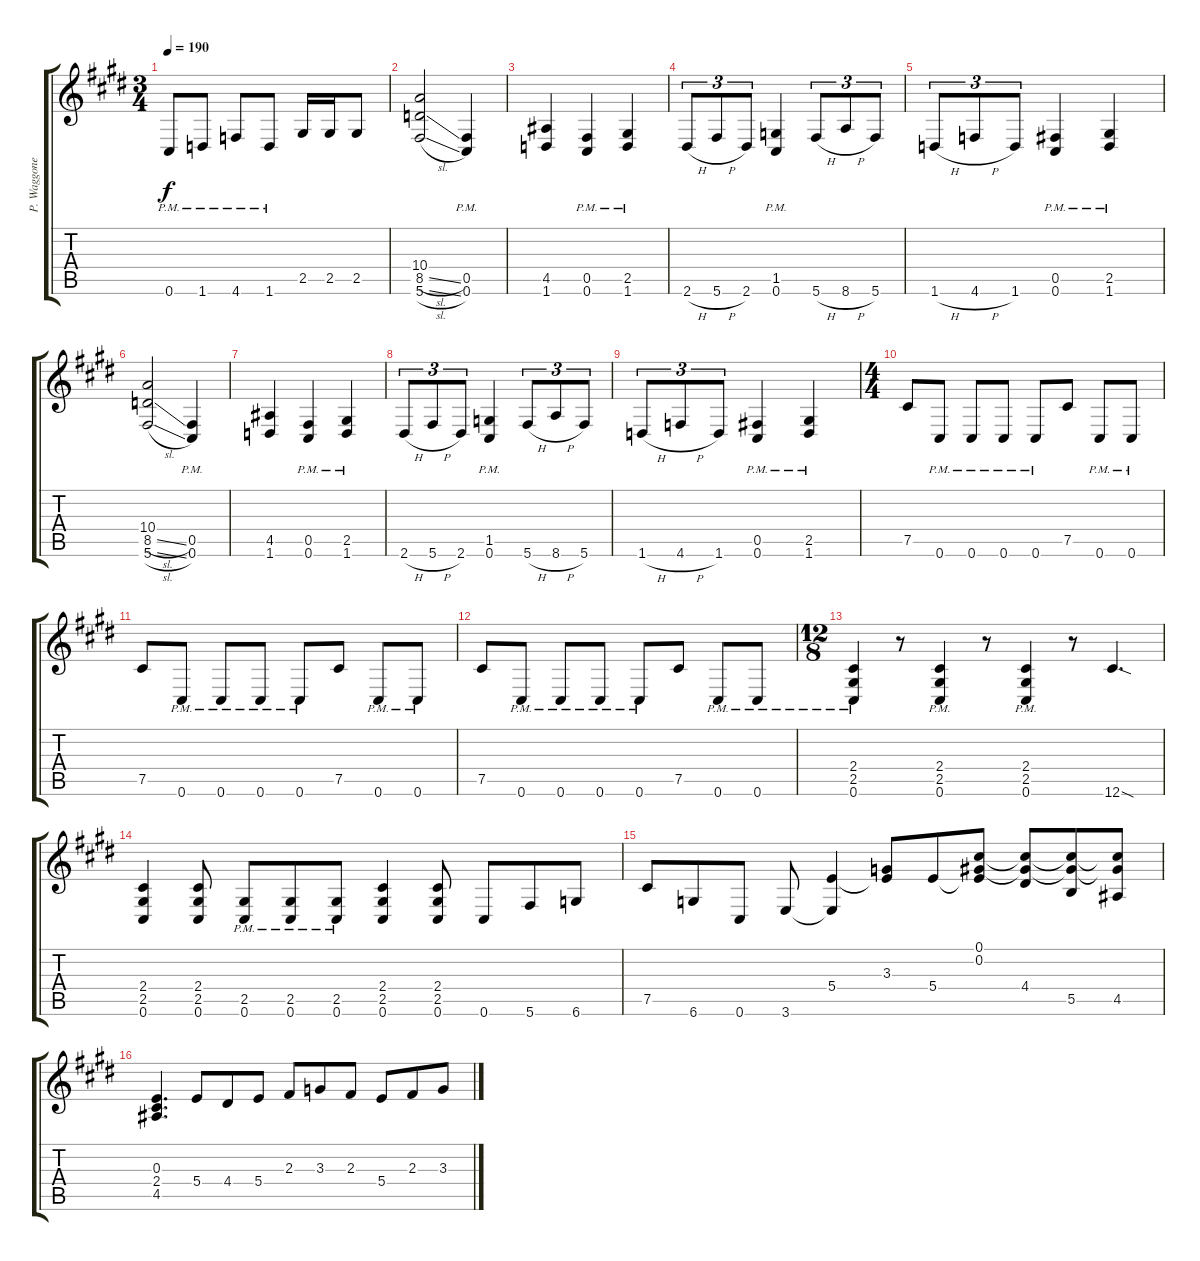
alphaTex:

\track ("P. Waggoner Gtr." "P. Waggone") {instrument distortionguitar}
\staff {score tabs}
\tuning (Db4 Ab3 E3 B2 Gb2 Db2) {hide}
\ts (3 4)
\tempo 190
\clef g2
\ks c#minor
0.6{pm}.8{dy f} 1.6{pm}.8 4.6{pm}.8 1.6{pm}.8 2.5.16 2.5.16 2.5.8 |
(10.4 8.5{sl} 5.6{sl}).2 (0.5{pm} 0.6{pm}).4 |
(4.5 1.6).4 (0.5{pm} 0.6{pm}).4 (2.5{pm} 1.6{pm}).4 |
2.6{h}.8{tu (3 2)} 5.6{h}.8{tu (3 2)} 2.6.8{tu (3 2)} (1.5{pm} 0.6).4 5.6{h}.8{tu (3 2)} 8.6{h}.8{tu (3 2)} 5.6.8{tu (3 2)} |
1.6{h}.8{tu (3 2)} 4.6{h}.8{tu (3 2)} 1.6.8{tu (3 2)} (0.5{pm} 0.6{pm}).4 (2.5{pm} 1.6{pm}).4 |
(10.4 8.5{sl} 5.6{sl}).2 (0.5{pm} 0.6{pm}).4 |
(4.5 1.6).4 (0.5{pm} 0.6{pm}).4 (2.5{pm} 1.6{pm}).4 |
2.6{h}.8{tu (3 2)} 5.6{h}.8{tu (3 2)} 2.6.8{tu (3 2)} (1.5{pm} 0.6).4 5.6{h}.8{tu (3 2)} 8.6{h}.8{tu (3 2)} 5.6.8{tu (3 2)} |
1.6{h}.8{tu (3 2)} 4.6{h}.8{tu (3 2)} 1.6.8{tu (3 2)} (0.5{pm} 0.6{pm}).4 (2.5{pm} 1.6{pm}).4 |
\ts (4 4)
7.5.8 0.6{pm}.8 0.6{pm}.8 0.6{pm}.8 0.6{pm}.8 7.5.8 0.6{pm}.8 0.6{pm}.8 |
7.5.8 0.6{pm}.8 0.6{pm}.8 0.6{pm}.8 0.6{pm}.8 7.5.8 0.6{pm}.8 0.6{pm}.8 |
7.5.8 0.6{pm}.8 0.6{pm}.8 0.6{pm}.8 0.6{pm}.8 7.5.8 0.6{pm}.8 0.6{pm}.8 |
\ts (12 8)
(2.4{pm} 2.5{pm} 0.6{pm}).4 r.8 (2.4{pm} 2.5{pm} 0.6{pm}).4 r.8 (2.4{pm} 2.5{pm} 0.6{pm}).4 r.8 12.6{sod}.4{d} |
(2.4 2.5 0.6).4 (2.4 2.5 0.6).8 (2.5{pm} 0.6{pm}).8 (2.5{pm} 0.6{pm}).8 (2.5{pm} 0.6{pm}).8 (2.4 2.5 0.6).4 (2.4 2.5 0.6).8 0.6.8 5.6.8 6.6.8 |
7.5.8 6.6.8 0.6.8 3.6.8 (5.4 3.6{t}).4 (3.3 5.4{t}).8 5.4.8 (0.1 0.2 5.4{t}).8 (0.1{t} 0.2{t} 4.4).8 (0.1{t} 0.2{t} 5.5).8 (0.1{t} 0.2{t} 4.5).8 |
(0.3 2.4 4.5).4{d} 5.4.8 4.4.8 5.4.8 2.3.8 3.3.8 2.3.8 5.4.8 2.3.8 3.3.8
